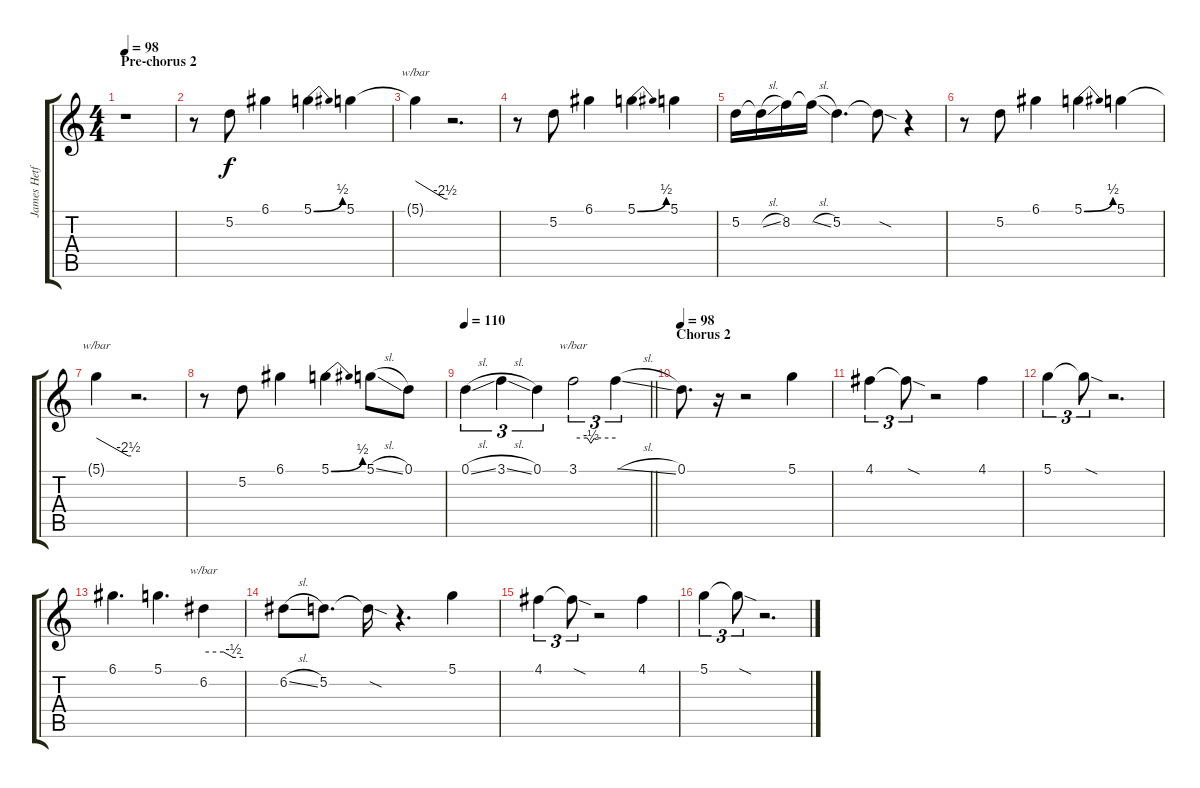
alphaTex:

\track ("James Hetfield (Vocals)" "James Hetf") {instrument overdrivenguitar}
\staff {score tabs}
\tuning (D4 A3 F3 C3 G2 D2) {hide}
\ts (4 4)
\section ("" "Pre-chorus 2")
\tempo 98
\clef g2
\ks c
r.1{dy f} |
r.8 5.2.8 6.1.4 5.1{be (bend 0 0 60 2)}.4 5.1.4 |
5.1{t}.4{tbe (custom default 0 0 55 -10 60 -10)} r.2{d} |
r.8 5.2.8 6.1.4 5.1{be (bend 0 0 60 2)}.4 5.1.4 |
5.2.16 5.2{sl t}.16 8.2.16 8.2{sl t}.16 5.2.4{d} 5.2{sod t}.8 r.4 |
r.8 5.2.8 6.1.4 5.1{be (bend 0 0 60 2)}.4 5.1.4 |
5.1{t}.4{tbe (custom default 0 0 55 -10 60 -10)} r.2{d} |
r.8 5.2.8 6.1.4 5.1{be (bend 0 0 60 2)}.4 5.1{sl}.8 0.1.8 |
\tempo 110
\barLineRight lightlight
0.1{sl}.4{tu (3 2)} 3.1{sl}.4{tu (3 2)} 0.1.4{tu (3 2)} 3.1.2{tu (3 2) tbe (custom default 0 0 20 0 25 -2 30 0 60 0)} 3.1{sl t}.4{tu (3 2)} |
\section ("" "Chorus 2")
\tempo 98
0.1.8{d} r.16 r.2 5.1.4 |
4.1.4{tu (3 2)} 4.1{sod t}.8{tu (3 2)} r.2 4.1.4 |
5.1.4{tu (3 2)} 5.1{sod t}.8{tu (3 2)} r.2{d} |
6.1.4{d} 5.1.4{d} 6.2.4{tbe (custom default 0 0 30 0 45 -2 60 -2)} |
6.2{sl}.8 5.2.8{d} 5.2{sod t}.16 r.4{d} 5.1.4 |
4.1.4{tu (3 2)} 4.1{sod t}.8{tu (3 2)} r.2 4.1.4 |
5.1.4{tu (3 2)} 5.1{sod t}.8{tu (3 2)} r.2{d}
